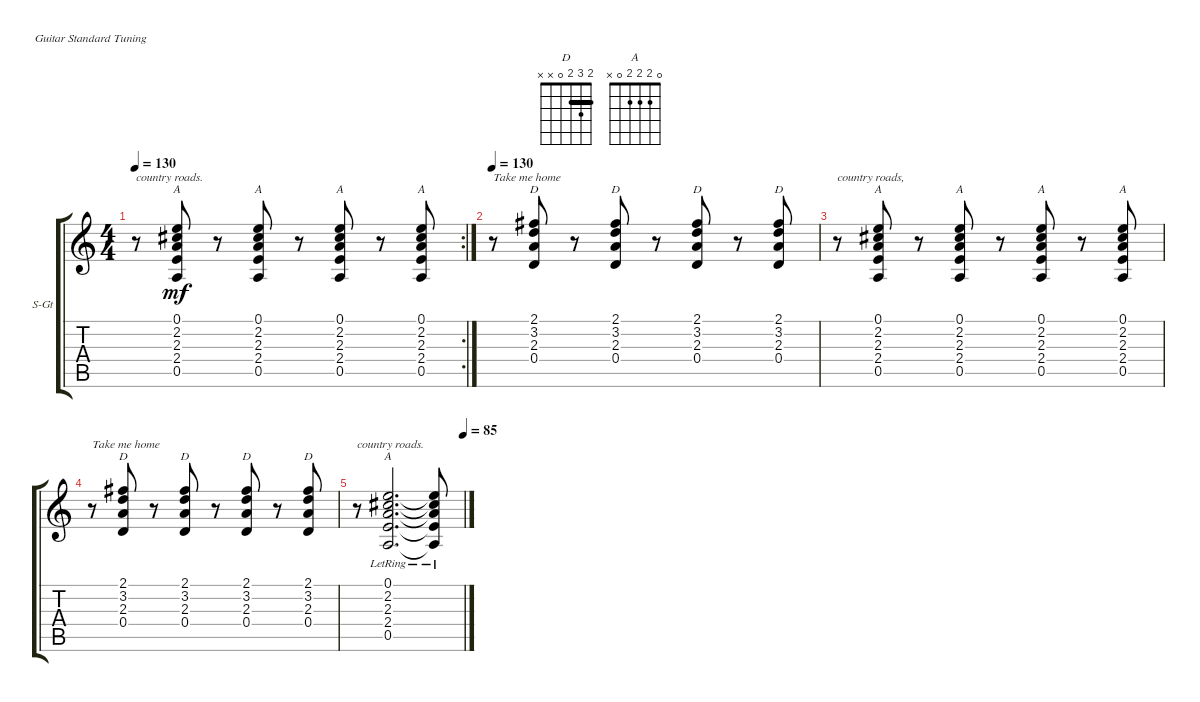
\defaultSystemsLayout 4
\bracketExtendMode groupsimilarinstruments
\firstSystemTrackNameOrientation horizontal
\otherSystemsTrackNameOrientation horizontal
\track ("Steel Guitar" "S-Gt") {mute instrument acousticguitarsteel}
\staff {score tabs}
\tuning (E4 B3 G3 D3 A2 E2)
\chord ("D" 2 3 2 0 x x) {barre 2}
\chord ("A" 0 2 2 2 0 x)
\rc 2
\ts (4 4)
\tempo 130
\clef g2
\ks c
r.8{txt "country roads." dy mf} (0.5 2.4 2.3 2.2 0.1).8{ch "A"} r.8 (0.5 2.4 2.3 2.2 0.1).8{ch "A"} r.8 (0.5 2.4 2.3 2.2 0.1).8{ch "A"} r.8 (0.5 2.4 2.3 2.2 0.1).8{ch "A"} |
\tempo 130
r.8{txt "Take me home"} (0.4 2.3 3.2 2.1).8{ch "D"} r.8 (0.4 2.3 3.2 2.1).8{ch "D"} r.8 (0.4 2.3 3.2 2.1).8{ch "D"} r.8 (0.4 2.3 3.2 2.1).8{ch "D"} |
r.8{txt "country roads,"} (0.5 2.4 2.3 2.2 0.1).8{ch "A"} r.8 (0.5 2.4 2.3 2.2 0.1).8{ch "A"} r.8 (0.5 2.4 2.3 2.2 0.1).8{ch "A"} r.8 (0.5 2.4 2.3 2.2 0.1).8{ch "A"} |
r.8{txt "Take me home"} (0.4 2.3 3.2 2.1).8{ch "D"} r.8 (0.4 2.3 3.2 2.1).8{ch "D"} r.8 (0.4 2.3 3.2 2.1).8{ch "D"} r.8 (0.4 2.3 3.2 2.1).8{ch "D"} |
\tempo (85 1)
r.8{txt "country roads."} (0.5 2.4 2.3 2.2{lr} 0.1).2{d ch "A"} (0.5{t} 2.4{t} 2.3{lr t} 2.2{t} 0.1{t}).8
